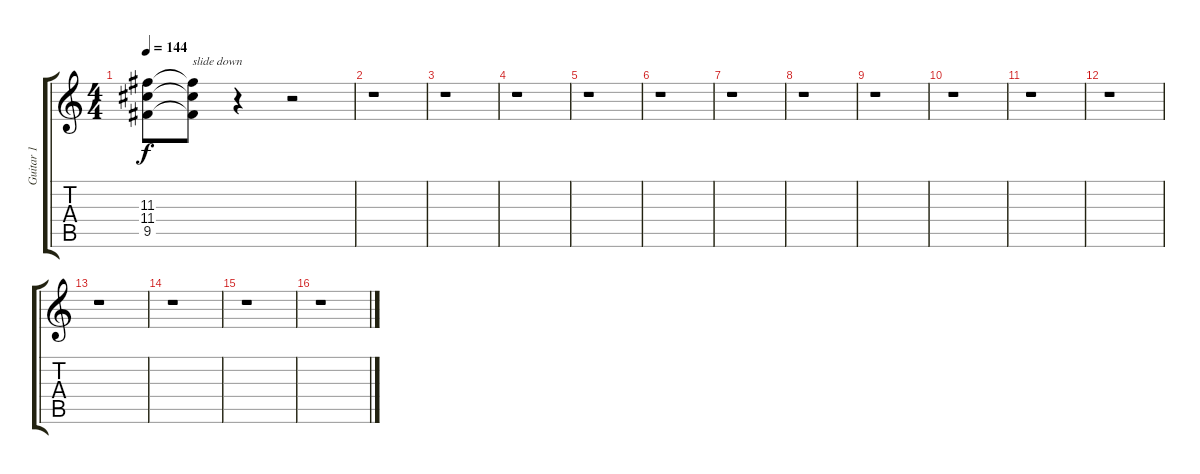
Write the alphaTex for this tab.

\track ("Guitar 1" "Guitar 1") {instrument distortionguitar}
\staff {score tabs}
\tuning (E4 B3 G3 D3 A2 E2) {hide}
\ts (4 4)
\tempo 144
\clef g2
\ks c
(11.3{t} 11.4{t} 9.5{t}).8{dy f} (11.3{t} 11.4{t} 9.5{t}).8{txt "slide down"} r.4 r.2 |
r.1 |
r.1 |
r.1 |
r.1 |
r.1 |
r.1 |
r.1 |
r.1 |
r.1 |
r.1 |
r.1 |
r.1 |
r.1 |
r.1 |
r.1
